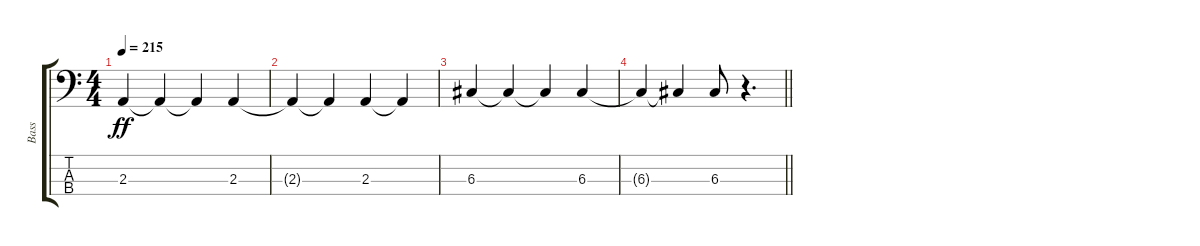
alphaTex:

\track ("Bass" "Bass") {instrument electricbassfinger}
\staff {score tabs}
\tuning (F2 C2 G1 C1) {hide}
\ts (4 4)
\tempo 215
\clef f4
\ks c
2.3.4{dy ff} 2.3{t}.4 2.3{t}.4 2.3.4 |
2.3{t}.4 2.3{t}.4 2.3.4 2.3{t}.4 |
6.3.4 6.3{t}.4 6.3{t}.4 6.3.4 |
\barLineRight lightlight
6.3{t}.4 6.3{t}.4 6.3.8 r.4{d}
